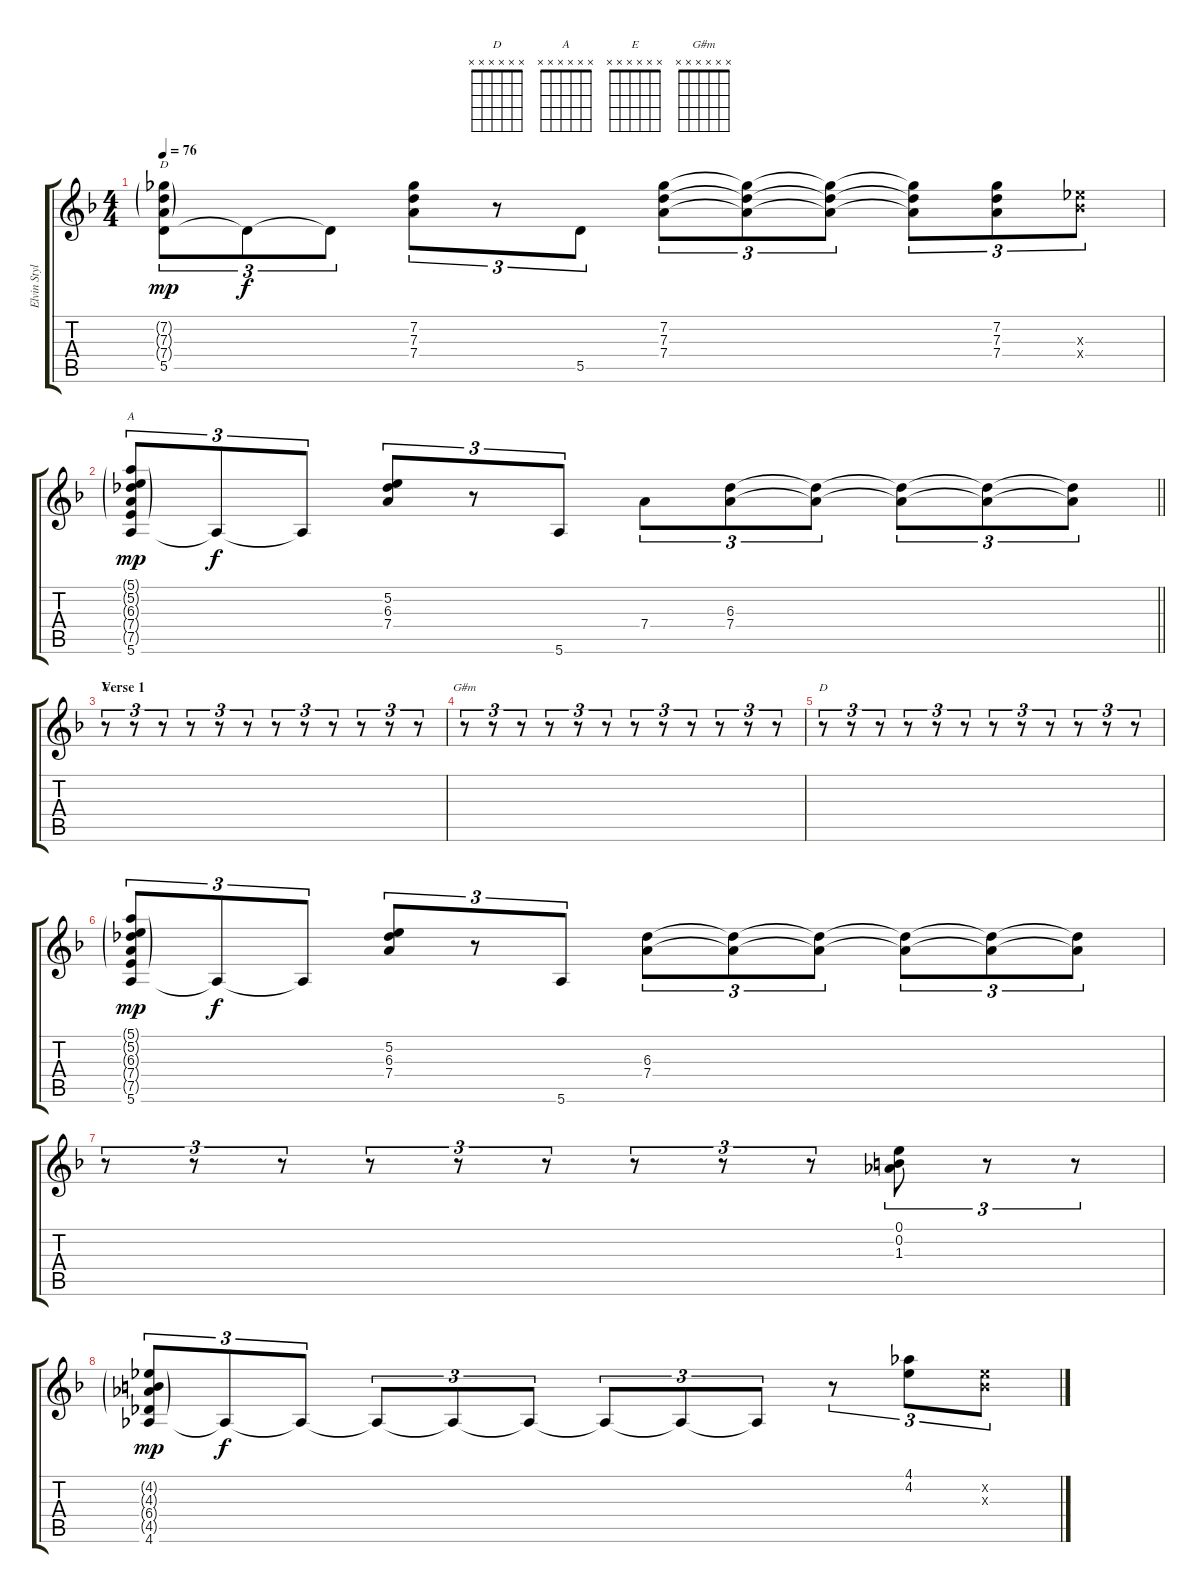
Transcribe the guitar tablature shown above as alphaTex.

\track ("Elvin Style" "Elvin Styl") {instrument electricguitarclean}
\staff {score tabs}
\tuning (E4 B3 G3 D3 A2 E2) {hide}
\chord ("D" 6 8 8 8 6 x) {firstfret 6 barre 6}
\chord ("A" x x x x x x)
\chord ("E" x x x x x x)
\chord ("G#m" x x x x x x)
\chord ("D" x x x x x x)
\ts (4 4)
\tempo 76
\clef g2
\ks f
(7.2{g} 7.3{g} 7.4{g} 5.5).8{tu (3 2) ch "D" dy mp} 5.5{t}.8{tu (3 2) dy f} 5.5{t}.8{tu (3 2)} (7.2 7.3 7.4).8{tu (3 2)} r.8{tu (3 2)} 5.5.8{tu (3 2)} (7.2 7.3 7.4).8{tu (3 2)} (7.2{t} 7.3{t} 7.4{t}).8{tu (3 2)} (7.2{t} 7.3{t} 7.4{t}).8{tu (3 2)} (7.2{t} 7.3{t} 7.4{t}).8{tu (3 2)} (7.2 7.3 7.4).8{tu (3 2)} (8.3{x} 8.4{x}).8{tu (3 2)} |
\barLineRight lightlight
(5.1{g} 5.2{g} 6.3{g} 7.4{g} 7.5{g} 5.6).8{tu (3 2) ch "A" dy mp} 5.6{t}.8{tu (3 2) dy f} 5.6{t}.8{tu (3 2)} (5.2 6.3 7.4).8{tu (3 2)} r.8{tu (3 2)} 5.6.8{tu (3 2)} 7.4.8{tu (3 2)} (6.3 7.4).8{tu (3 2)} (6.3{t} 7.4{t}).8{tu (3 2)} (6.3{t} 7.4{t}).8{tu (3 2)} (6.3{t} 7.4{t}).8{tu (3 2)} (6.3{t} 7.4{t}).8{tu (3 2)} |
\section ("" "Verse 1")
r.8{tu (3 2) ch "E"} r.8{tu (3 2)} r.8{tu (3 2)} r.8{tu (3 2)} r.8{tu (3 2)} r.8{tu (3 2)} r.8{tu (3 2)} r.8{tu (3 2)} r.8{tu (3 2)} r.8{tu (3 2)} r.8{tu (3 2)} r.8{tu (3 2)} |
r.8{tu (3 2) ch "G#m"} r.8{tu (3 2)} r.8{tu (3 2)} r.8{tu (3 2)} r.8{tu (3 2)} r.8{tu (3 2)} r.8{tu (3 2)} r.8{tu (3 2)} r.8{tu (3 2)} r.8{tu (3 2)} r.8{tu (3 2)} r.8{tu (3 2)} |
r.8{tu (3 2) ch "D"} r.8{tu (3 2)} r.8{tu (3 2)} r.8{tu (3 2)} r.8{tu (3 2)} r.8{tu (3 2)} r.8{tu (3 2)} r.8{tu (3 2)} r.8{tu (3 2)} r.8{tu (3 2)} r.8{tu (3 2)} r.8{tu (3 2)} |
(5.1{g} 5.2{g} 6.3{g} 7.4{g} 7.5{g} 5.6).8{tu (3 2) dy mp} 5.6{t}.8{tu (3 2) dy f} 5.6{t}.8{tu (3 2)} (5.2 6.3 7.4).8{tu (3 2)} r.8{tu (3 2)} 5.6.8{tu (3 2)} (6.3 7.4).8{tu (3 2)} (6.3{t} 7.4{t}).8{tu (3 2)} (6.3{t} 7.4{t}).8{tu (3 2)} (6.3{t} 7.4{t}).8{tu (3 2)} (6.3{t} 7.4{t}).8{tu (3 2)} (6.3{t} 7.4{t}).8{tu (3 2)} |
r.8{tu (3 2)} r.8{tu (3 2)} r.8{tu (3 2)} r.8{tu (3 2)} r.8{tu (3 2)} r.8{tu (3 2)} r.8{tu (3 2)} r.8{tu (3 2)} r.8{tu (3 2)} (0.1 0.2 1.3).8{tu (3 2)} r.8{tu (3 2)} r.8{tu (3 2)} |
(4.2{g} 4.3{g} 6.4{g} 4.5{g} 4.6).8{tu (3 2) dy mp} 4.6{t}.8{tu (3 2) dy f} 4.6{t}.8{tu (3 2)} 4.6{t}.8{tu (3 2)} 4.6{t}.8{tu (3 2)} 4.6{t}.8{tu (3 2)} 4.6{t}.8{tu (3 2)} 4.6{t}.8{tu (3 2)} 4.6{t}.8{tu (3 2)} r.8{tu (3 2)} (4.1 4.2).8{tu (3 2)} (4.2{x} 4.3{x}).8{tu (3 2)}
